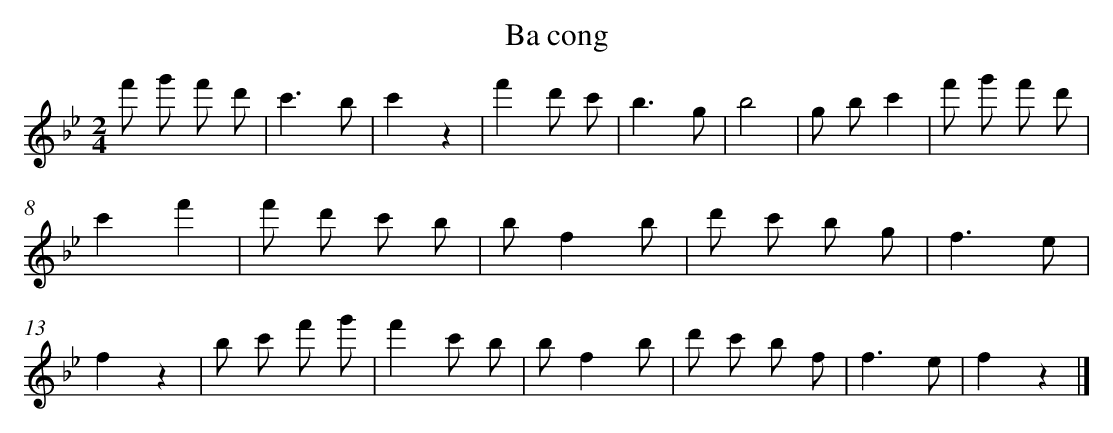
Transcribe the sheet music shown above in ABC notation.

X:1
T: Ba cong
L: 1/8
M: 2/4
K: Bb
f' g' f' d' [I:setbarnb 1]|
c'3b |
c'2z2 |
f'2d' c' |
b3g |
b4 |
g bc'2 |
f' g' f' d' |
c'2f'2 |
f' d' c' b |
bf2b |
d' c' b g |
f3e |
f2z2 |
b c' f' g' |
f'2c' b |
bf2b |
d' c' b f |
f3e |
f2z2 |]
